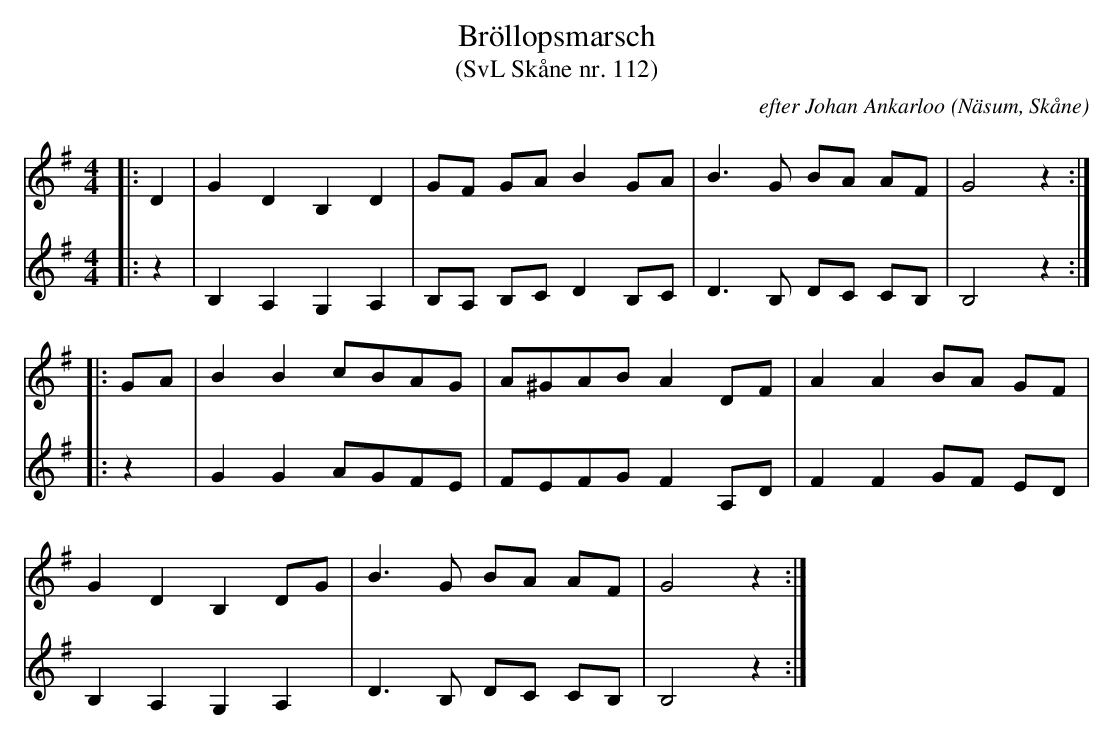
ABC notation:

X:1
T:Bröllopsmarsch
T:(SvL Skåne nr. 112)
C:efter Johan Ankarloo
O:Näsum, Skåne
M:4/4
L:1/8
K:G
V:1
|: D2 | G2 D2 B,2 D2 | GF GA B2 GA | B3 G BA AF | G4 z2 :|
|: GA | B2 B2 cBAG | A^GAB A2 DF | A2 A2 BA GF |
G2 D2 B,2 DG | B3 G BA AF | G4 z2 :|
V:2
|: z2 | B,2 A,2 G,2 A,2 | B,A, B,C D2 B,C | D3 B, DC CB, | B,4 z2 :|
|: z2 | G2 G2 AGFE | FEFG F2 A,D | F2 F2 GF ED |
B,2 A,2 G,2 A,2 | D3 B, DC CB, | B,4 z2 :|
